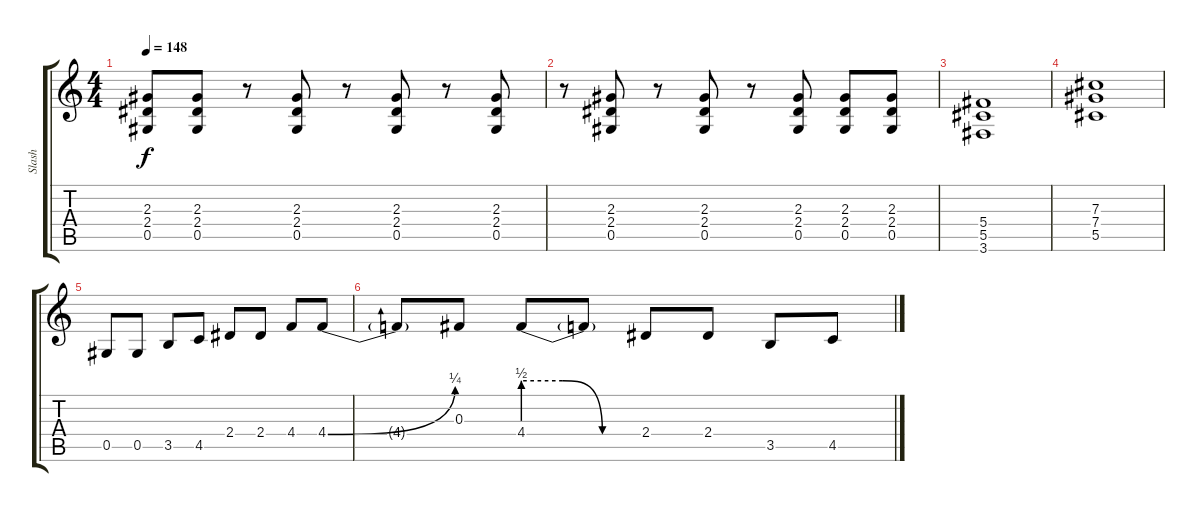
\track ("Slash" "Slash") {instrument distortionguitar}
\staff {score tabs}
\tuning (Eb4 Bb3 Gb3 Db3 Ab2 Eb2) {hide}
\ts (4 4)
\tempo 148
\clef g2
\ks c
(2.3 2.4 0.5).8{dy f} (2.3 2.4 0.5).8 r.8 (2.3 2.4 0.5).8 r.8 (2.3 2.4 0.5).8 r.8 (2.3 2.4 0.5).8 |
r.8 (2.3 2.4 0.5).8 r.8 (2.3 2.4 0.5).8 r.8 (2.3 2.4 0.5).8 (2.3 2.4 0.5).8 (2.3 2.4 0.5).8 |
(5.4 5.5 3.6).1 |
(7.3 7.4 5.5).1 |
0.5.8 0.5.8 3.5.8 4.5.8 2.4.8 2.4.8 4.4.8 4.4{be (bend 0 0 60 1)}.8 |
4.4{t}.8 0.3.8 4.4{be (custom 0 2 20 2 40 0 60 0)}.8 4.4{t}.8 2.4.8 2.4.8 3.5.8 4.5.8
